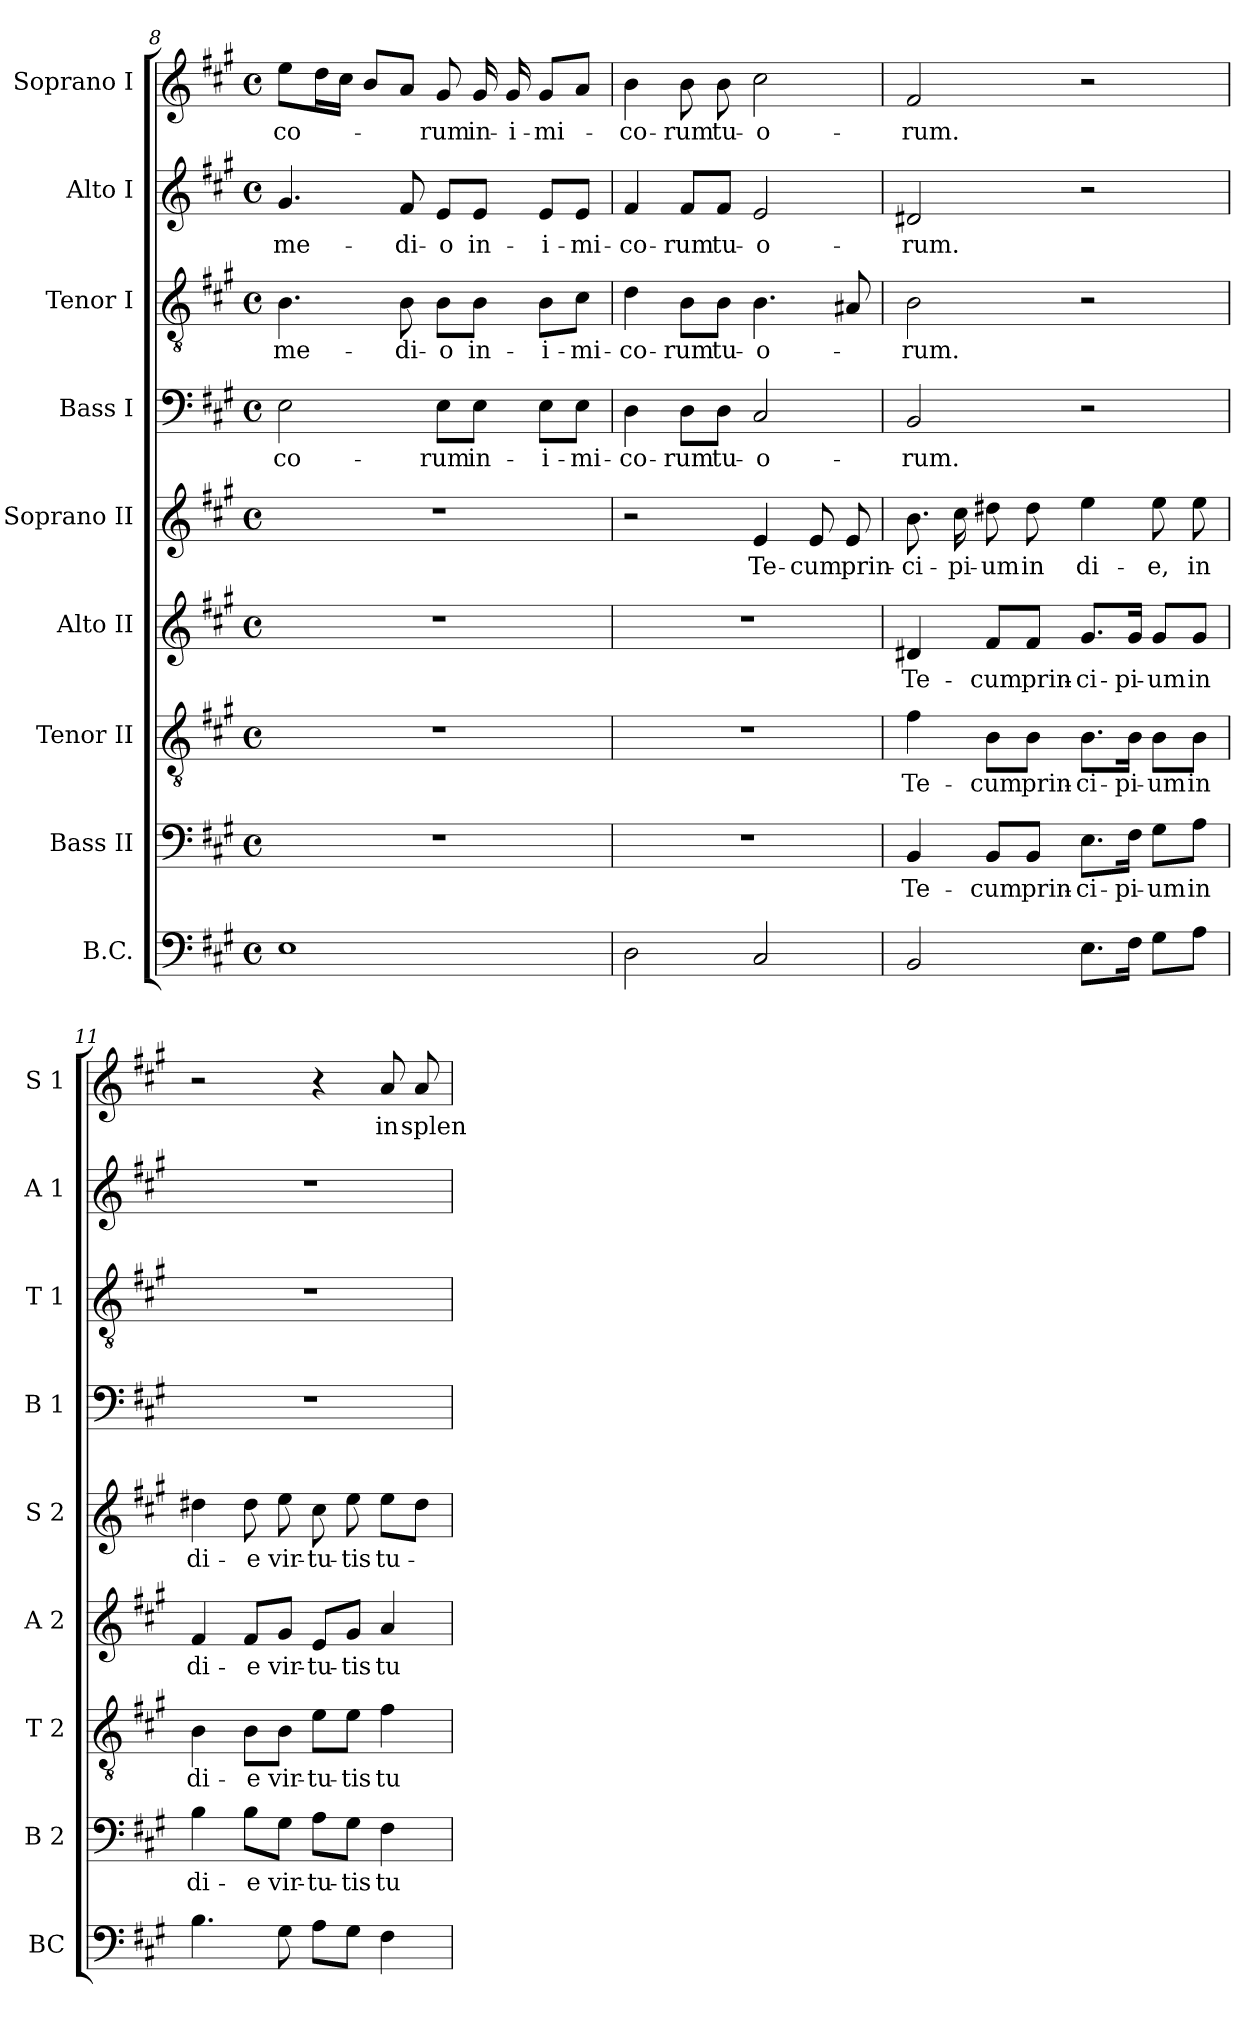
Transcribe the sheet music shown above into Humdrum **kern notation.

**kern	**kern	**text	**kern	**text	**kern	**text	**kern	**text	**kern	**text	**kern	**text	**kern	**text	**kern	**text
*part9	*part8	*part8	*part7	*part7	*part6	*part6	*part5	*part5	*part4	*part4	*part3	*part3	*part2	*part2	*part1	*part1
*staff9	*staff8	*staff8	*staff7	*staff7	*staff6	*staff6	*staff5	*staff5	*staff4	*staff4	*staff3	*staff3	*staff2	*staff2	*staff1	*staff1
*I"B.C.	*I"Bass II	*	*I"Tenor II	*	*I"Alto II	*	*I"Soprano II	*	*I"Bass I	*	*I"Tenor I	*	*I"Alto I	*	*I"Soprano I	*
*I'BC	*I'B 2	*	*I'T 2	*	*I'A 2	*	*I'S 2	*	*I'B 1	*	*I'T 1	*	*I'A 1	*	*I'S 1	*
*clefF4	*clefF4	*	*clefGv2	*	*clefG2	*	*clefG2	*	*clefF4	*	*clefGv2	*	*clefG2	*	*clefG2	*
*k[f#c#g#]	*k[f#c#g#]	*	*k[f#c#g#]	*	*k[f#c#g#]	*	*k[f#c#g#]	*	*k[f#c#g#]	*	*k[f#c#g#]	*	*k[f#c#g#]	*	*k[f#c#g#]	*
*A:	*A:	*	*A:	*	*A:	*	*A:	*	*A:	*	*A:	*	*A:	*	*A:	*
*M4/4	*M4/4	*	*M4/4	*	*M4/4	*	*M4/4	*	*M4/4	*	*M4/4	*	*M4/4	*	*M4/4	*
*met(c)	*met(c)	*	*met(c)	*	*met(c)	*	*met(c)	*	*met(c)	*	*met(c)	*	*met(c)	*	*met(c)	*
=8	=8	=8	=8	=8	=8	=8	=8	=8	=8	=8	=8	=8	=8	=8	=8	=8
!	!	!	!	!	!	!	!	!	!	!LO:LY:b	!	!LO:LY:b	!	!LO:LY:b	!	!LO:LY:b
1E	1r	.	1r	.	1r	.	1r	.	2E\	-co-	4.B\	me-	4.g#/	me-	8ee\L	-co-
.	.	.	.	.	.	.	.	.	.	.	.	.	.	.	16dd\L	.
.	.	.	.	.	.	.	.	.	.	.	.	.	.	.	16cc#\JJ	.
.	.	.	.	.	.	.	.	.	.	.	.	.	.	.	8b/L	.
!	!	!	!	!	!	!	!	!	!	!	!	!LO:LY:b	!	!LO:LY:b	!	!
.	.	.	.	.	.	.	.	.	.	.	8B\	-di-	8f#/	-di-	8a/J	.
!	!	!	!	!	!	!	!	!	!	!LO:LY:b	!	!LO:LY:b	!	!LO:LY:b	!	!LO:LY:b
.	.	.	.	.	.	.	.	.	8E\L	-rum	8B\L	-o	8e/L	-o	8g#/	-rum
!	!	!	!	!	!	!	!	!	!	!LO:LY:b	!	!LO:LY:b	!	!LO:LY:b	!	!LO:LY:b
.	.	.	.	.	.	.	.	.	8E\J	in-	8B\J	in-	8e/J	in-	16g#/	in-
!	!	!	!	!	!	!	!	!	!	!	!	!	!	!	!	!LO:LY:b
.	.	.	.	.	.	.	.	.	.	.	.	.	.	.	16g#/	-i-
!	!	!	!	!	!	!	!	!	!	!LO:LY:b	!	!LO:LY:b	!	!LO:LY:b	!	!LO:LY:b
.	.	.	.	.	.	.	.	.	8E\L	-i-	8B\L	-i-	8e/L	-i-	8g#/L	-mi-
!	!	!	!	!	!	!	!	!	!	!LO:LY:b	!	!LO:LY:b	!	!LO:LY:b	!	!
.	.	.	.	.	.	.	.	.	8E\J	-mi-	8c#\J	-mi-	8e/J	-mi-	8a/J	.
!!LO:PB:g=z
=9	=9	=9	=9	=9	=9	=9	=9	=9	=9	=9	=9	=9	=9	=9	=9	=9
*^	*	*	*	*	*	*	*	*	*	*	*	*	*	*	*	*
!	!	!	!	!	!	!	!	!	!	!	!LO:LY:b	!	!LO:LY:b	!	!LO:LY:b	!	!LO:LY:b
2D\	2ryy	1r	.	1r	.	1r	.	2r	.	4D\	-co-	4d\	-co-	4f#/	-co-	4b\	-co-
!	!	!	!	!	!	!	!	!	!	!	!LO:LY:b	!	!LO:LY:b	!	!LO:LY:b	!	!LO:LY:b
.	.	.	.	.	.	.	.	.	.	8D\L	-rum	8B\L	-rum	8f#/L	-rum	8b\	-rum
!	!	!	!	!	!	!	!	!	!	!	!LO:LY:b	!	!LO:LY:b	!	!LO:LY:b	!	!LO:LY:b
.	.	.	.	.	.	.	.	.	.	8D\J	tu-	8B\J	tu-	8f#/J	tu-	8b\	tu-
!	!	!	!	!	!	!	!	!	!LO:LY:b	!	!LO:LY:b	!	!LO:LY:b	!	!LO:LY:b	!	!LO:LY:b
2C#/	4ryy	.	.	.	.	.	.	4e/	Te-	2C#/	-o-	4.B\	-o-	2e/	-o-	2cc#\	-o-
!	!	!	!	!	!	!	!	!	!LO:LY:b	!	!	!	!	!	!	!	!
.	4ryy	.	.	.	.	.	.	8e/	-cum	.	.	.	.	.	.	.	.
!	!	!	!	!	!	!	!	!	!LO:LY:b	!	!	!	!	!	!	!	!
.	.	.	.	.	.	.	.	8e/	prin-	.	.	8A#X/	.	.	.	.	.
*v	*v	*	*	*	*	*	*	*	*	*	*	*	*	*	*	*	*
=10	=10	=10	=10	=10	=10	=10	=10	=10	=10	=10	=10	=10	=10	=10	=10	=10
!	!	!LO:LY:b	!	!LO:LY:b	!	!LO:LY:b	!	!LO:LY:b	!	!LO:LY:b	!	!LO:LY:b	!	!LO:LY:b	!	!LO:LY:b
2BB/	4BB/	Te-	4f#\	Te-	4d#X/	Te-	8.b\	-ci-	2BB/	-rum.	2B\	-rum.	2d#X/	-rum.	2f#/	-rum.
!	!	!	!	!	!	!	!	!LO:LY:b	!	!	!	!	!	!	!	!
.	.	.	.	.	.	.	16cc#\	-pi-	.	.	.	.	.	.	.	.
!	!	!LO:LY:b	!	!LO:LY:b	!	!LO:LY:b	!	!LO:LY:b	!	!	!	!	!	!	!	!
.	8BB/L	-cum	8B\L	-cum	8f#/L	-cum	8dd#X\	-um	.	.	.	.	.	.	.	.
!	!	!LO:LY:b	!	!LO:LY:b	!	!LO:LY:b	!	!LO:LY:b	!	!	!	!	!	!	!	!
.	8BB/J	prin-	8B\J	prin-	8f#/J	prin-	8dd#\	in	.	.	.	.	.	.	.	.
!	!	!LO:LY:b	!	!LO:LY:b	!	!LO:LY:b	!	!LO:LY:b	!	!	!	!	!	!	!	!
8.E\L	8.E\L	-ci-	8.B\L	-ci-	8.g#/L	-ci-	4ee\	di-	2r	.	2r	.	2r	.	2r	.
!	!	!LO:LY:b	!	!LO:LY:b	!	!LO:LY:b	!	!	!	!	!	!	!	!	!	!
16F#\Jk	16F#\Jk	-pi-	16B\Jk	-pi-	16g#/Jk	-pi-	.	.	.	.	.	.	.	.	.	.
!	!	!LO:LY:b	!	!LO:LY:b	!	!LO:LY:b	!	!LO:LY:b	!	!	!	!	!	!	!	!
8G#\L	8G#\L	-um	8B\L	-um	8g#/L	-um	8ee\	-e,	.	.	.	.	.	.	.	.
!	!	!LO:LY:b	!	!LO:LY:b	!	!LO:LY:b	!	!LO:LY:b	!	!	!	!	!	!	!	!
8A\J	8A\J	in	8B\J	in	8g#/J	in	8ee\	in	.	.	.	.	.	.	.	.
=11	=11	=11	=11	=11	=11	=11	=11	=11	=11	=11	=11	=11	=11	=11	=11	=11
!	!	!LO:LY:b	!	!LO:LY:b	!	!LO:LY:b	!	!LO:LY:b	!	!	!	!	!	!	!	!
4.B\	4B\	di-	4B\	di-	4f#/	di-	4dd#X\	di-	1r	.	1r	.	1r	.	2r	.
!	!	!LO:LY:b	!	!LO:LY:b	!	!LO:LY:b	!	!LO:LY:b	!	!	!	!	!	!	!	!
.	8B\L	-e	8B\L	-e	8f#/L	-e	8dd#\	-e	.	.	.	.	.	.	.	.
!	!	!LO:LY:b	!	!LO:LY:b	!	!LO:LY:b	!	!LO:LY:b	!	!	!	!	!	!	!	!
8G#\	8G#\J	vir-	8B\J	vir-	8g#/J	vir-	8ee\	vir-	.	.	.	.	.	.	.	.
!	!	!LO:LY:b	!	!LO:LY:b	!	!LO:LY:b	!	!LO:LY:b	!	!	!	!	!	!	!	!
8A\L	8A\L	-tu-	8e\L	-tu-	8e/L	-tu-	8cc#\	-tu-	.	.	.	.	.	.	4r	.
!	!	!LO:LY:b	!	!LO:LY:b	!	!LO:LY:b	!	!LO:LY:b	!	!	!	!	!	!	!	!
8G#\J	8G#\J	-tis	8e\J	-tis	8g#/J	-tis	8ee\	-tis	.	.	.	.	.	.	.	.
!	!	!LO:LY:b	!	!LO:LY:b	!	!LO:LY:b	!	!LO:LY:b	!	!	!	!	!	!	!	!LO:LY:b
4F#\	4F#\	tu-	4f#\	tu-	4a/	tu-	8ee\L	tu-	.	.	.	.	.	.	8a/	in
!	!	!	!	!	!	!	!	!	!	!	!	!	!	!	!	!LO:LY:b
.	.	.	.	.	.	.	8dd#\J	.	.	.	.	.	.	.	8a/	splen-
=	=	=	=	=	=	=	=	=	=	=	=	=	=	=	=	=
*-	*-	*-	*-	*-	*-	*-	*-	*-	*-	*-	*-	*-	*-	*-	*-	*-
